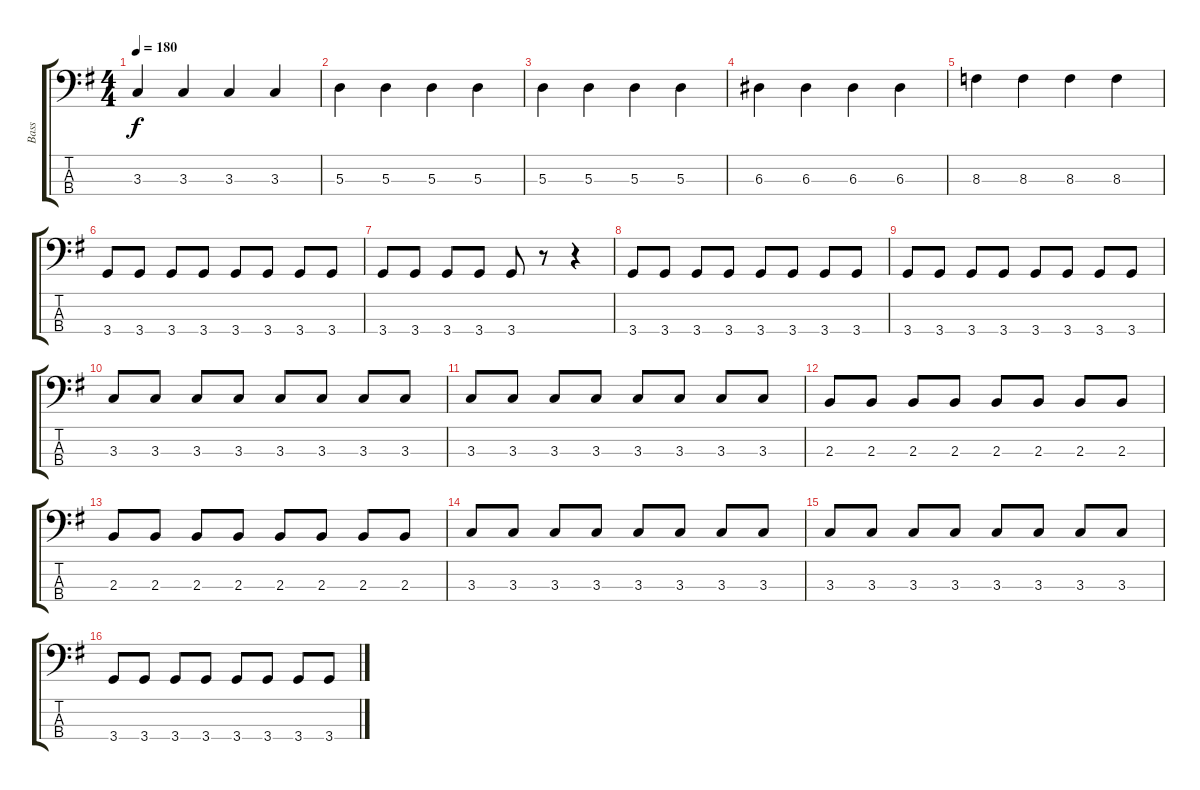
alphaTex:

\track ("Bass" "Bass") {instrument electricbassfinger}
\staff {score tabs}
\tuning (G2 D2 A1 E1) {hide}
\ts (4 4)
\tempo 180
\clef f4
\ks g
3.3.4{dy f} 3.3.4 3.3.4 3.3.4 |
5.3.4 5.3.4 5.3.4 5.3.4 |
5.3.4 5.3.4 5.3.4 5.3.4 |
6.3.4 6.3.4 6.3.4 6.3.4 |
8.3.4 8.3.4 8.3.4 8.3.4 |
3.4.8 3.4.8 3.4.8 3.4.8 3.4.8 3.4.8 3.4.8 3.4.8 |
3.4.8 3.4.8 3.4.8 3.4.8 3.4.8 r.8 r.4 |
3.4.8 3.4.8 3.4.8 3.4.8 3.4.8 3.4.8 3.4.8 3.4.8 |
3.4.8 3.4.8 3.4.8 3.4.8 3.4.8 3.4.8 3.4.8 3.4.8 |
3.3.8 3.3.8 3.3.8 3.3.8 3.3.8 3.3.8 3.3.8 3.3.8 |
3.3.8 3.3.8 3.3.8 3.3.8 3.3.8 3.3.8 3.3.8 3.3.8 |
2.3.8 2.3.8 2.3.8 2.3.8 2.3.8 2.3.8 2.3.8 2.3.8 |
2.3.8 2.3.8 2.3.8 2.3.8 2.3.8 2.3.8 2.3.8 2.3.8 |
3.3.8 3.3.8 3.3.8 3.3.8 3.3.8 3.3.8 3.3.8 3.3.8 |
3.3.8 3.3.8 3.3.8 3.3.8 3.3.8 3.3.8 3.3.8 3.3.8 |
3.4.8 3.4.8 3.4.8 3.4.8 3.4.8 3.4.8 3.4.8 3.4.8
